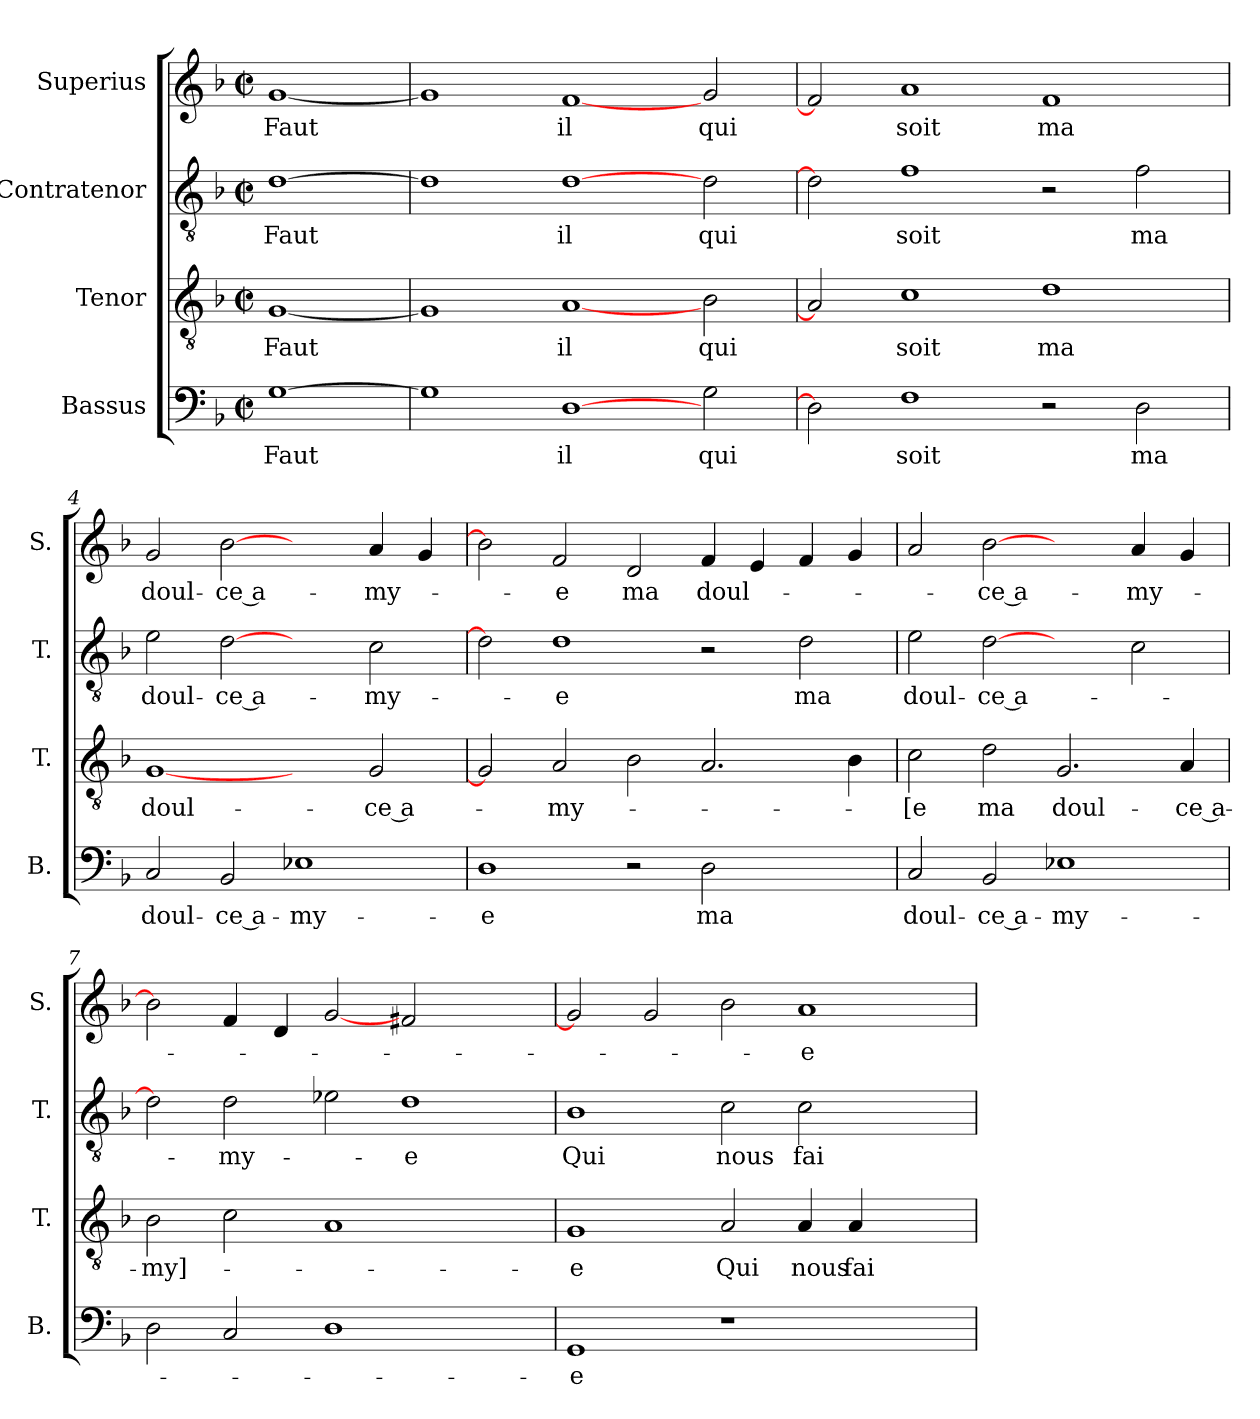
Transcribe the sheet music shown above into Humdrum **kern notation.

**kern	**text	**kern	**text	**kern	**text	**kern	**text
*part4	*part4	*part3	*part3	*part2	*part2	*part1	*part1
*staff4	*staff4	*staff3	*staff3	*staff2	*staff2	*staff1	*staff1
*I"Bassus	*	*I"Tenor	*	*I"Contratenor	*	*I"Superius	*
*I'B.	*	*I'T.	*	*I'T.	*	*I'S.	*
*clefF4	*	*clefGv2	*	*clefGv2	*	*clefG2	*
*k[b-]	*	*k[b-]	*	*k[b-]	*	*k[b-]	*
*F:	*	*F:	*	*F:	*	*F:	*
*M2/2	*	*M2/2	*	*M2/2	*	*M2/2	*
*met(c|)	*	*met(c|)	*	*met(c|)	*	*met(c|)	*
=1	=1	=1	=1	=1	=1	=1	=1
[1G\	Faut	[1G/	Faut	[1d\	Faut	[1g/	Faut
=2	=2	=2	=2	=2	=2	=2	=2
1G\]	.	1G/]	.	1d\]	.	1g/]	.
[1D\	il	[1A/	il	[1d\	il	[1f/	il
2G\	qui	2B-\	qui	2d\	qui	2g/	qui
=3	=3	=3	=3	=3	=3	=3	=3
2D\]	.	2A/]	.	2d\]	.	2f/]	.
1F\	soit	1c\	soit	1f\	soit	1a/	soit
2r	.	1d\	ma	2r	.	1f/	ma
2D\	ma	.	.	2f\	ma	.	.
=4	=4	=4	=4	=4	=4	=4	=4
2C/	doul-	[1G/	doul-	2e\	doul-	2g/	doul-
2BB-/	-ce a-	.	.	[2d\	-ce a-	[2b-\	-ce a-
1E-X\	-my-	2ryy	.	2ryy	.	2ryy	.
.	.	2G/	-ce a-	2c\	-my-	4a/	-my-
.	.	.	.	.	.	4g/	.
=5	=5	=5	=5	=5	=5	=5	=5
1D\	-e	2G/]	.	2d\]	.	2b-\]	.
.	.	2A/	-my-	1d\	-e	2f/	-e
2r	.	2B-\	.	.	.	2d/	ma
2D\	ma	2.A/	.	2r	.	4f/	doul-
.	.	.	.	.	.	4e/	.
2ryy	.	.	.	2d\	ma	4f/	.
.	.	4B-\	.	.	.	4g/	.
!!LO:LB:g=z
=6	=6	=6	=6	=6	=6	=6	=6
2C/	doul-	2c\	-[e	2e\	doul-	2a/	.
2BB-/	-ce a-	2d\	ma	[2d\	-ce a-	[2b-\	-ce a-
1E-X\	-my-	2.G/	doul-	2ryy	.	2ryy	.
.	.	.	.	2c\	.	4a/	-my-
.	.	4A/	-ce a-	.	.	4g/	.
=7	=7	=7	=7	=7	=7	=7	=7
2D\	.	2B-\	-my]-	2d\]	.	2b-\]	.
2C/	.	2c\	.	2d\	-my-	4f/	.
.	.	.	.	.	.	4d/	.
1D\	.	1A/	.	2e-X\	.	[2g/	.
.	.	.	.	1d\	-e	2f#X/	.
2ryy	.	2ryy	.	.	.	2ryy	.
=8	=8	=8	=8	=8	=8	=8	=8
1GG/	-e	1G/	-e	1B-\	Qui	2g/]	.
.	.	.	.	.	.	2g/	.
1r	.	2A/	Qui	2c\	nous	2b-\	.
.	.	4A/	nous	2c\	fai-	1a/	-e
.	.	4A/	fai-	.	.	.	.
2ryy	.	2ryy	.	2ryy	.	.	.
=	=	=	=	=	=	=	=
*-	*-	*-	*-	*-	*-	*-	*-
